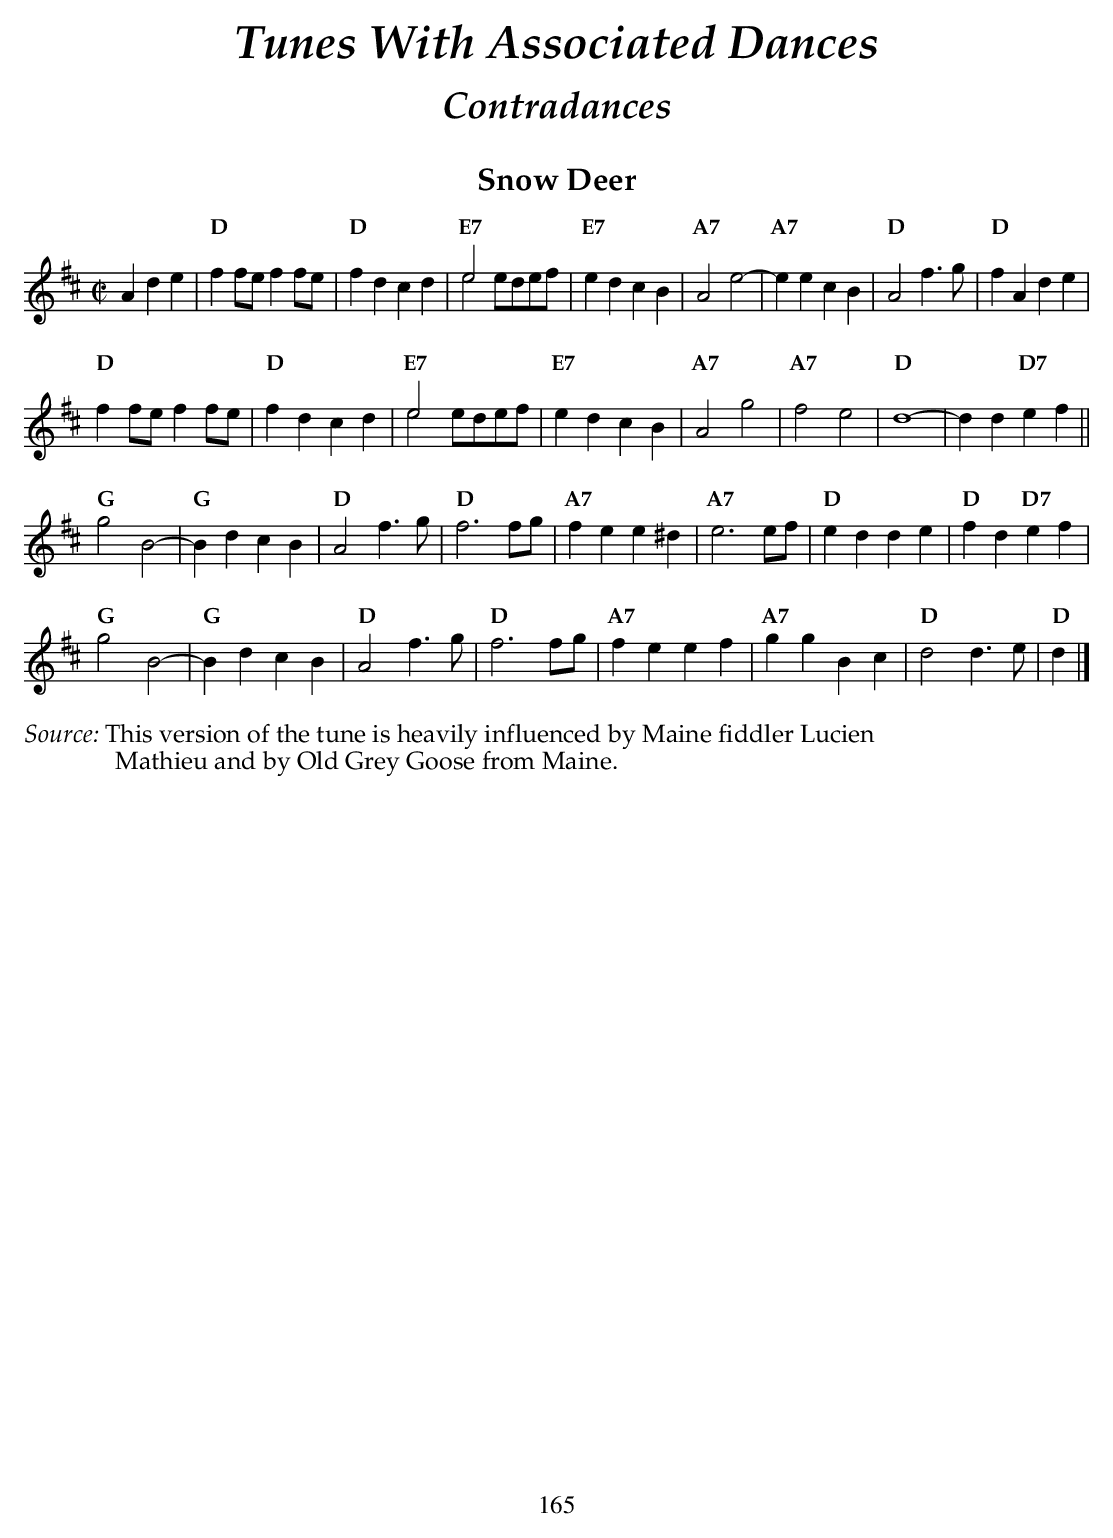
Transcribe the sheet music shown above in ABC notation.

X:1
T:Snow Deer
M:C|
K:D
A2d2e2|\
"D" f2fe f2fe   | "D" f2d2 c2d2  | "E7" (& e4 x4 & e4 edef &)        | "E7" e2d2 c2B2| \
"A7" A4 e4-     | "A7" e2e2 c2B2 | "D" A4 f2>g2  | "D" f2A2 d2e2     |
"D" f2fe f2fe   | "D" f2d2 c2d2  | "E7" (& e4 x4 & e4 edef &)        | "E7" e2d2 c2B2| \
"A7" A4 g4      | "A7" f4 e4     | "D" d8-       | d2 d2 "D7" e2f2   ||
"G" g4 B4-      | "G" B2d2 c2B2  | "D" A4 f2>g2  | "D" f6 fg         |\
"A7" f2e2 e2^d2 | "A7" e6 ef     | "D" e2d2 d2e2 | "D" f2d2 "D7" e2f2|
"G" g4 B4-      | "G" B2d2 c2B2  | "D" A4 f2>g2  | "D" f6 fg         |\
"A7" f2e2 e2f2  | "A7" g2g2 B2c2 | "D" d4 d2>e2  | "D" d2            |]
